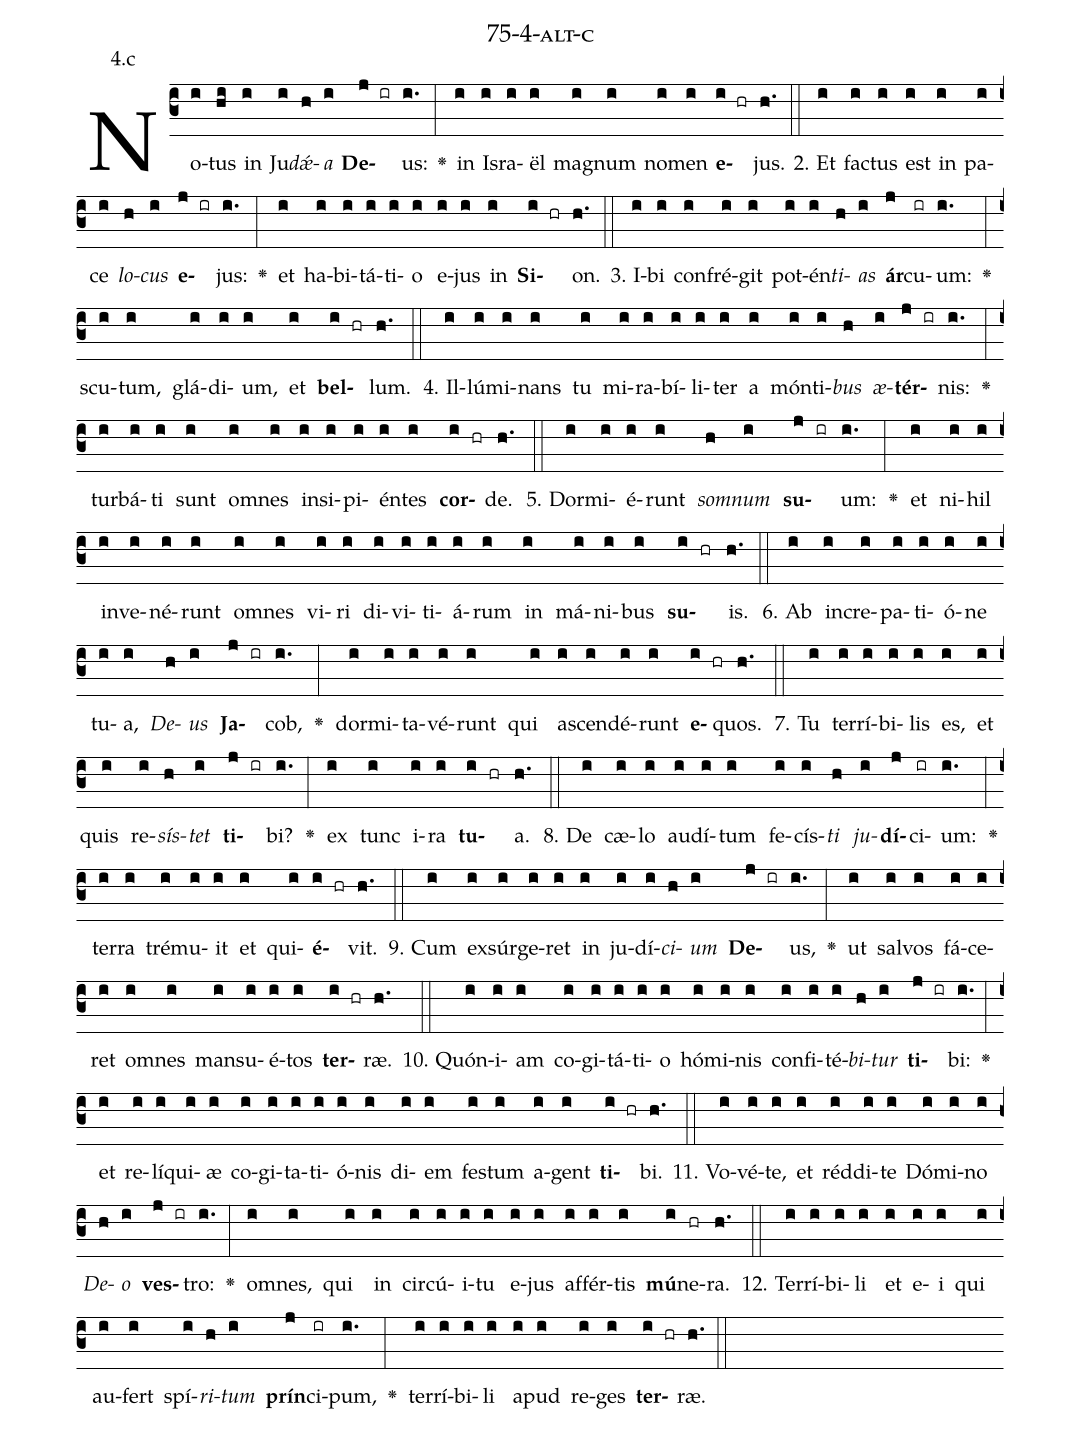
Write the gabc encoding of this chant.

name: 75-4-alt-c;
annotation: 4.c;
%%
(c3)No(i)tus(hi) in(i) Ju(i)<i>dǽ</i>(h)<i>a</i>(i) <b>De</b>(j ir)us:(i.) <v>\greheightstar</v>(:) in(i) Is(i)ra(i)ël(i) ma(i)gnum(i) no(i)men(i) <b>e</b>(i hr)jus.(h.) (::)
2. Et(i) fac(i)tus(i) est(i) in(i) pa(i)ce(i) <i>lo</i>(h)<i>cus</i>(i) <b>e</b>(j ir)jus:(i.) <v>\greheightstar</v>(:) et(i) ha(i)bi(i)tá(i)ti(i)o(i) e(i)jus(i) in(i) <b>Si</b>(i hr)on.(h.) (::)
3. I(i)bi(i) con(i)fré(i)git(i) pot(i)én(i)<i>ti</i>(h)<i>as</i>(i) <b>ár</b>(j)cu(ir)um:(i.) <v>\greheightstar</v>(:) scu(i)tum,(i) glá(i)di(i)um,(i) et(i) <b>bel</b>(i hr)lum.(h.) (::)
4. Il(i)lú(i)mi(i)nans(i) tu(i) mi(i)ra(i)bí(i)li(i)ter(i) a(i) món(i)ti(i)<i>bus</i>(h) <i>æ</i>(i)<b>tér</b>(j ir)nis:(i.) <v>\greheightstar</v>(:) tur(i)bá(i)ti(i) sunt(i) om(i)nes(i) in(i)si(i)pi(i)én(i)tes(i) <b>cor</b>(i hr)de.(h.) (::)
5. Dor(i)mi(i)é(i)runt(i) <i>som</i>(h)<i>num</i>(i) <b>su</b>(j ir)um:(i.) <v>\greheightstar</v>(:) et(i) ni(i)hil(i) in(i)ve(i)né(i)runt(i) om(i)nes(i) vi(i)ri(i) di(i)vi(i)ti(i)á(i)rum(i) in(i) má(i)ni(i)bus(i) <b>su</b>(i hr)is.(h.) (::)
6. Ab(i) in(i)cre(i)pa(i)ti(i)ó(i)ne(i) tu(i)a,(i) <i>De</i>(h)<i>us</i>(i) <b>Ja</b>(j ir)cob,(i.) <v>\greheightstar</v>(:) dor(i)mi(i)ta(i)vé(i)runt(i) qui(i) a(i)scen(i)dé(i)runt(i) <b>e</b>(i hr)quos.(h.) (::)
7. Tu(i) ter(i)rí(i)bi(i)lis(i) es,(i) et(i) quis(i) re(i)<i>sís</i>(h)<i>tet</i>(i) <b>ti</b>(j ir)bi?(i.) <v>\greheightstar</v>(:) ex(i) tunc(i) i(i)ra(i) <b>tu</b>(i hr)a.(h.) (::)
8. De(i) cæ(i)lo(i) au(i)dí(i)tum(i) fe(i)cís(i)<i>ti</i>(h) <i>ju</i>(i)<b>dí</b>(j)ci(ir)um:(i.) <v>\greheightstar</v>(:) ter(i)ra(i) tré(i)mu(i)it(i) et(i) qui(i)<b>é</b>(i hr)vit.(h.) (::)
9. Cum(i) ex(i)súr(i)ge(i)ret(i) in(i) ju(i)dí(i)<i>ci</i>(h)<i>um</i>(i) <b>De</b>(j ir)us,(i.) <v>\greheightstar</v>(:) ut(i) sal(i)vos(i) fá(i)ce(i)ret(i) om(i)nes(i) man(i)su(i)é(i)tos(i) <b>ter</b>(i hr)ræ.(h.) (::)
10. Quón(i)i(i)am(i) co(i)gi(i)tá(i)ti(i)o(i) hó(i)mi(i)nis(i) con(i)fi(i)té(i)<i>bi</i>(h)<i>tur</i>(i) <b>ti</b>(j ir)bi:(i.) <v>\greheightstar</v>(:) et(i) re(i)lí(i)qui(i)æ(i) co(i)gi(i)ta(i)ti(i)ó(i)nis(i) di(i)em(i) fes(i)tum(i) a(i)gent(i) <b>ti</b>(i hr)bi.(h.) (::)
11. Vo(i)vé(i)te,(i) et(i) réd(i)di(i)te(i) Dó(i)mi(i)no(i) <i>De</i>(h)<i>o</i>(i) <b>ves</b>(j ir)tro:(i.) <v>\greheightstar</v>(:) om(i)nes,(i) qui(i) in(i) cir(i)cú(i)i(i)tu(i) e(i)jus(i) af(i)fér(i)tis(i) <b>mú</b>(i)ne(hr)ra.(h.) (::)
12. Ter(i)rí(i)bi(i)li(i) et(i) e(i)i(i) qui(i) au(i)fert(i) spí(i)<i>ri</i>(h)<i>tum</i>(i) <b>prín</b>(j)ci(ir)pum,(i.) <v>\greheightstar</v>(:) ter(i)rí(i)bi(i)li(i) a(i)pud(i) re(i)ges(i) <b>ter</b>(i hr)ræ.(h.) (::)
